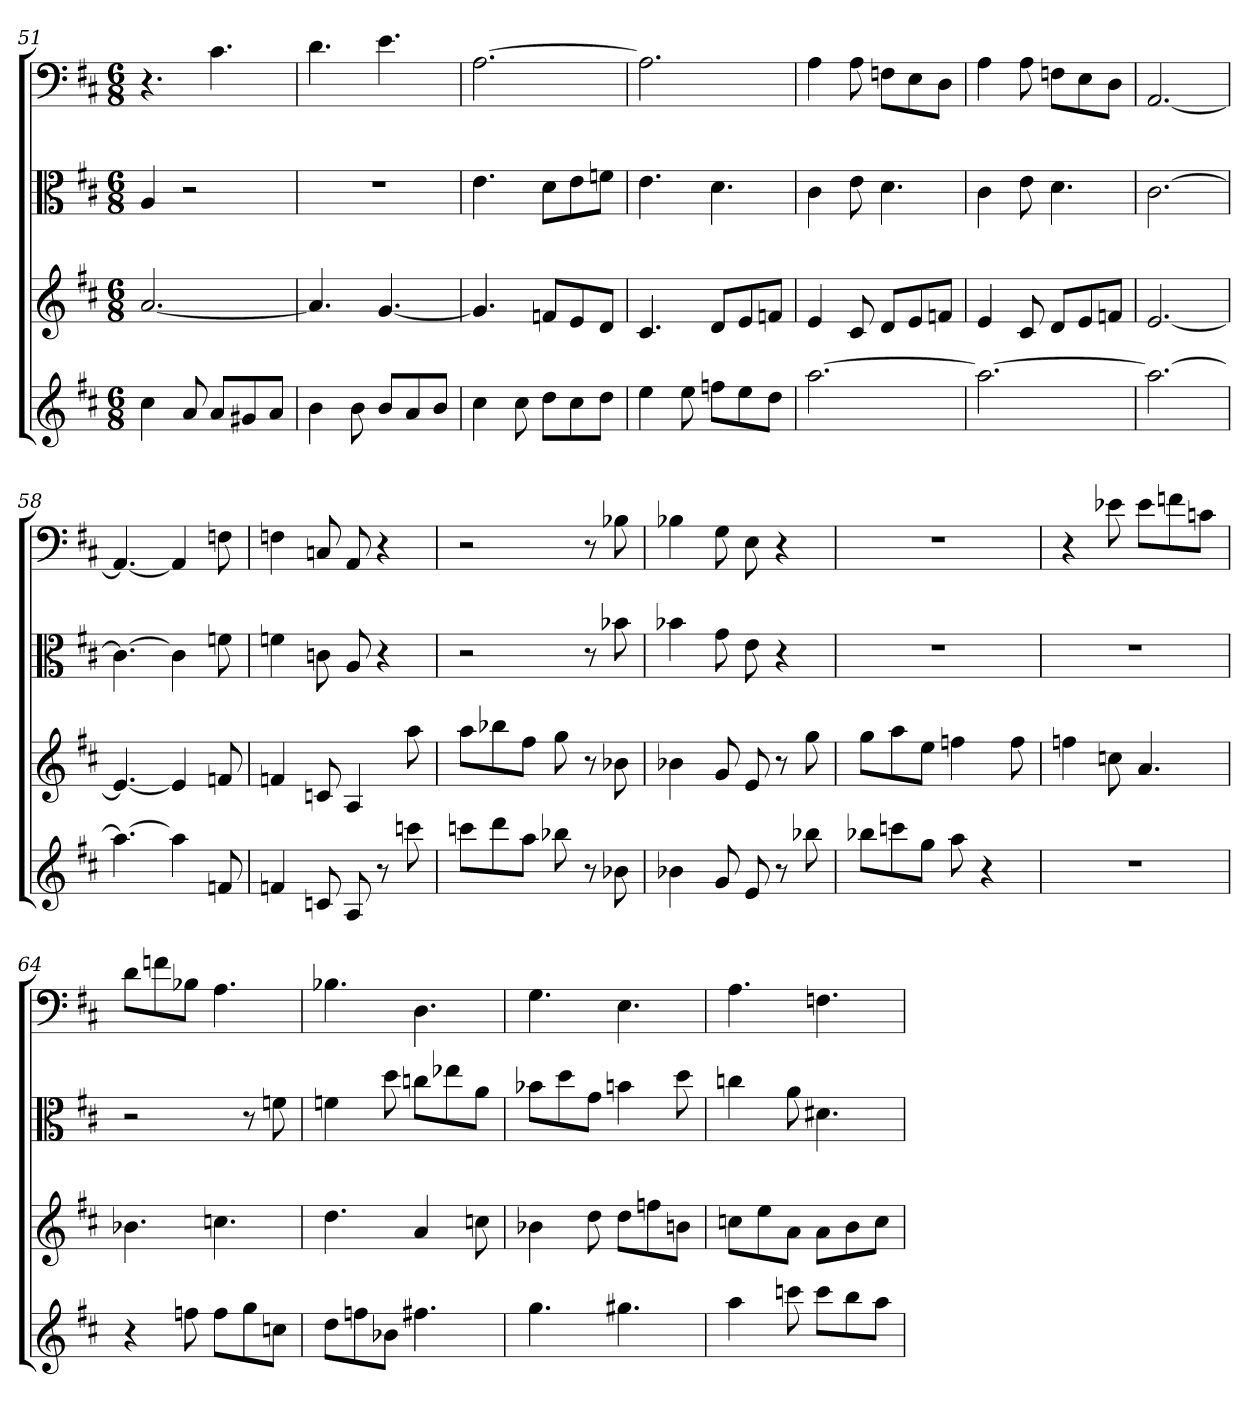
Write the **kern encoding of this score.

**kern	**kern	**kern	**kern
*part4	*part3	*part2	*part1
*staff4	*staff3	*staff2	*staff1
*	*	*clefC3	*clefF4
*k[f#c#]	*k[f#c#]	*k[f#c#]	*k[f#c#]
*D:	*D:	*D:	*D:
*M6/8	*M6/8	*M6/8	*M6/8
=51	=51	=51	=51
4cc#	[2.a	4A	4.r
8a	.	2r	.
8aL	.	.	4.c#
8g#X	.	.	.
8aJ	.	.	.
=52	=52	=52	=52
4b	4.a]	2.r	4.d
8b	.	.	.
8bL	[4.g	.	4.e
8a	.	.	.
8bJ	.	.	.
=53	=53	=53	=53
4cc#	4.g]	4.e	[2.A
8cc#	.	.	.
8ddL	8fnL	8d\L	.
8cc#	8e	8e\	.
8ddJ	8dJ	8fn\J	.
=54	=54	=54	=54
4ee	4.c#	4.e	2.A]
8ee	.	.	.
8ffnL	8dL	4.d	.
8ee	8e	.	.
8ddJ	8fnJ	.	.
=55	=55	=55	=55
[2.aa	4e	4c#	4A
.	8c#	8e	8A
.	8dL	4.d	8Fn\L
.	8e	.	8E\
.	8fnJ	.	8D\J
=56	=56	=56	=56
2.aa_	4e	4c#	4A
.	8c#	8e	8A
.	8dL	4.d	8Fn\L
.	8e	.	8E\
.	8fnJ	.	8D\J
=57	=57	=57	=57
2.aa_	[2.e	[2.c#	[2.AA
=58	=58	=58	=58
4.aa_	4.e_	4.c#_	4.AA_
4aa]	4e]	4c#]	4AA]
8fn	8fn	8fn	8Fn
=59	=59	=59	=59
4fn	4fn	4fn	4Fn
8cn	8cn	8cn	8Cn
8A	4A	8A	8AA
8r	.	4r	4r
8cccn	8aa	.	.
=60	=60	=60	=60
8cccnL	8aaL	2r	2r
8ddd	8bb-X	.	.
8aaJ	8ff#J	.	.
8bb-X	8gg	.	.
8r	8r	8r	8r
8b-X	8b-X	8b-X	8B-X
=61	=61	=61	=61
4b-X	4b-X	4b-X	4B-X
8g	8g	8g	8G
8e	8e	8e	8E
8r	8r	4r	4r
8bb-X	8gg	.	.
=62	=62	=62	=62
8bb-XL	8ggL	2.r	2.r
8cccn	8aa	.	.
8ggJ	8eeJ	.	.
8aa	4ffn	.	.
4r	.	.	.
.	8ff	.	.
=63	=63	=63	=63
2.r	4ffn	2.r	4r
.	8ccn	.	8e-X
.	4.a	.	8e-\L
.	.	.	8fn\
.	.	.	8cn\J
=64	=64	=64	=64
4r	4.b-X	2r	8d\L
.	.	.	8fn\
8ffn	.	.	8B-X\J
8ffL	4.ccn	.	4.A
8gg	.	8r	.
8ccnJ	.	8fn	.
=65	=65	=65	=65
8ddL	4.dd	4fn	4.B-X
8ffn	.	.	.
8b-XJ	.	8dd	.
4.ff#X	4a	8ccn\L	4.D
.	.	8ee-X\	.
.	8ccn	8a\J	.
=66	=66	=66	=66
4.gg	4b-X	8b-X\L	4.G
.	.	8dd\	.
.	8dd	8g\J	.
4.gg#X	8ddL	4bn	4.E
.	8ffn	.	.
.	8bnJ	8dd	.
=67	=67	=67	=67
4aa	8ccnL	4ccn	4.A
.	8ee	.	.
8cccn	8aJ	8a	.
8cccL	8aL	4.d#X	4.Fn
8bb	8b	.	.
8aaJ	8ccJ	.	.
=	=	=	=
*-	*-	*-	*-
